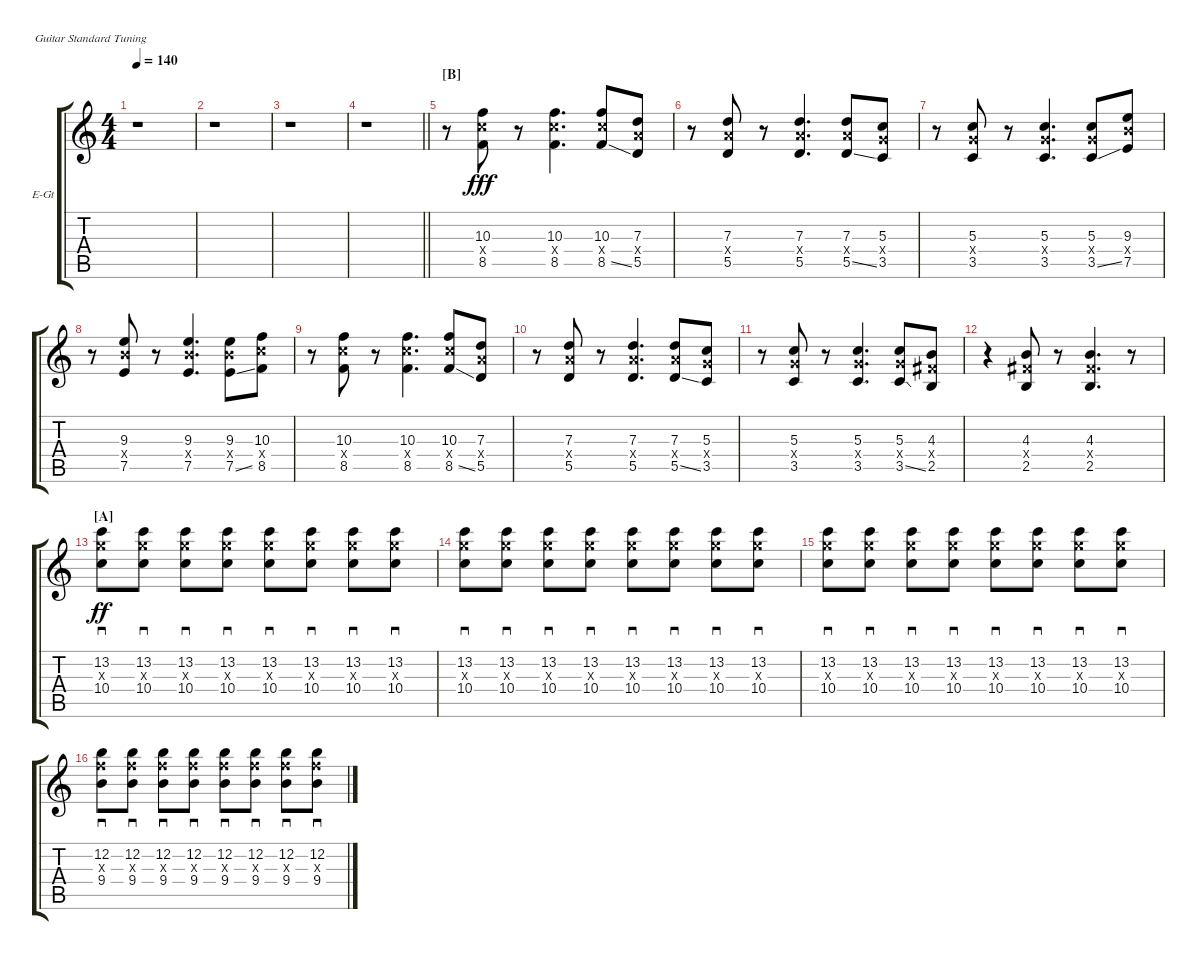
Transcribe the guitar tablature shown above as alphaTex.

\bracketExtendMode groupsimilarinstruments
\firstSystemTrackNameOrientation horizontal
\otherSystemsTrackNameOrientation horizontal
\track ("Albert Hammond Jr." "E-Gt") {instrument overdrivenguitar}
\staff {score tabs}
\tuning (E4 B3 G3 D3 A2 E2)
\ts (4 4)
\tempo 140
\clef g2
\ks aminor
r.1{dy ff} |
r.1 |
r.1 |
\barLineRight lightlight
r.1 |
\section ("B" "")
r.8 (8.5 10.4{x} 10.3).8{dy fff} r.8 (8.5 10.4{x} 10.3).4{d} (8.5{ss} 10.4{x} 10.3).8 (5.5 7.4{x} 7.3).8 |
r.8 (5.5 7.4{x} 7.3).8 r.8 (5.5 7.4{x} 7.3).4{d} (5.5{ss} 7.4{x} 7.3).8 (3.5 5.4{x} 5.3).8 |
r.8 (3.5 5.4{x} 5.3).8 r.8 (3.5 5.4{x} 5.3).4{d} (3.5{ss} 5.4{x} 5.3).8 (7.5 9.4{x} 9.3).8 |
r.8 (7.5 9.4{x} 9.3).8 r.8 (7.5 9.4{x} 9.3).4{d} (7.5{ss} 9.4{x} 9.3).8 (8.5 10.4{x} 10.3).8 |
r.8 (8.5 10.4{x} 10.3).8 r.8 (8.5 10.4{x} 10.3).4{d} (8.5{ss} 10.4{x} 10.3).8 (5.5 7.4{x} 7.3).8 |
r.8 (5.5 7.4{x} 7.3).8 r.8 (5.5 7.4{x} 7.3).4{d} (5.5{ss} 7.4{x} 7.3).8 (3.5 5.4{x} 5.3).8 |
r.8 (3.5 5.4{x} 5.3).8 r.8 (3.5 5.4{x} 5.3).4{d} (3.5{ss} 5.4{x} 5.3).8 (2.5 4.4{x} 4.3).8 |
r.4 (2.5 4.4{x} 4.3).8 r.8 (2.5 4.3 4.4{x}).4{d} r.8 |
\section ("A" "")
(12.3{x} 10.4 13.2).8{sd dy ff} (12.3{x} 10.4 13.2).8{sd} (12.3{x} 10.4 13.2).8{sd} (12.3{x} 10.4 13.2).8{sd} (12.3{x} 10.4 13.2).8{sd} (12.3{x} 10.4 13.2).8{sd} (12.3{x} 10.4 13.2).8{sd} (12.3{x} 10.4 13.2).8{sd} |
(12.3{x} 10.4 13.2).8{sd} (12.3{x} 10.4 13.2).8{sd} (12.3{x} 10.4 13.2).8{sd} (12.3{x} 10.4 13.2).8{sd} (12.3{x} 10.4 13.2).8{sd} (12.3{x} 10.4 13.2).8{sd} (12.3{x} 10.4 13.2).8{sd} (12.3{x} 10.4 13.2).8{sd} |
(12.3{x} 10.4 13.2).8{sd} (12.3{x} 10.4 13.2).8{sd} (12.3{x} 10.4 13.2).8{sd} (12.3{x} 10.4 13.2).8{sd} (12.3{x} 10.4 13.2).8{sd} (12.3{x} 10.4 13.2).8{sd} (12.3{x} 10.4 13.2).8{sd} (12.3{x} 10.4 13.2).8{sd} |
(10.3{x} 9.4 12.2).8{sd} (10.3{x} 9.4 12.2).8{sd} (10.3{x} 9.4 12.2).8{sd} (10.3{x} 9.4 12.2).8{sd} (10.3{x} 9.4 12.2).8{sd} (10.3{x} 9.4 12.2).8{sd} (10.3{x} 9.4 12.2).8{sd} (10.3{x} 9.4 12.2).8{sd}
